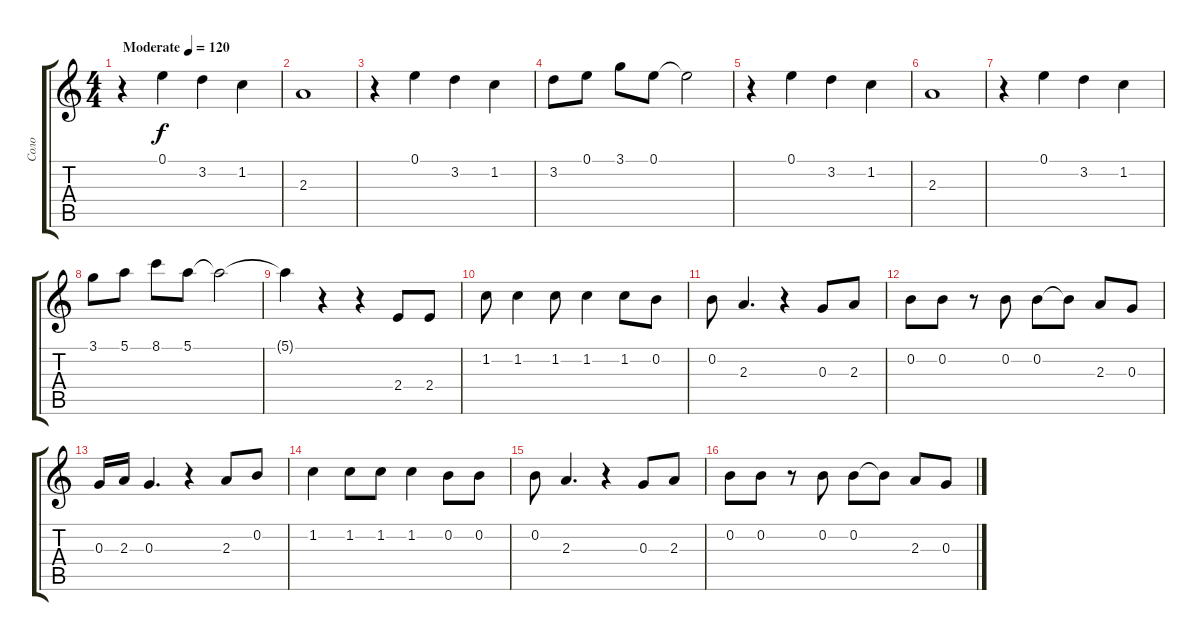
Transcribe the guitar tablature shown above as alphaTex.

\track ("Соло" "Соло") {instrument electricguitarclean}
\staff {score tabs}
\tuning (E4 B3 G3 D3 A2 E2) {hide}
\ts (4 4)
\tempo (120 "Moderate")
\clef g2
\ks c
r.4{dy f instrument electricguitarclean} 0.1.4 3.2.4 1.2.4 |
2.3.1 |
r.4 0.1.4 3.2.4 1.2.4 |
3.2.8 0.1.8 3.1.8 0.1.8 0.1{t}.2 |
r.4 0.1.4 3.2.4 1.2.4 |
2.3.1 |
r.4 0.1.4 3.2.4 1.2.4 |
3.1.8 5.1.8 8.1.8 5.1.8 5.1{t}.2 |
5.1{t}.4 r.4 r.4 2.4.8 2.4.8 |
1.2.8 1.2.4 1.2.8 1.2.4 1.2.8 0.2.8 |
0.2.8 2.3.4{d} r.4 0.3.8 2.3.8 |
0.2.8 0.2.8 r.8 0.2.8 0.2.8 0.2{t}.8 2.3.8 0.3.8 |
0.3.16 2.3.16 0.3.4{d} r.4 2.3.8 0.2.8 |
1.2.4 1.2.8 1.2.8 1.2.4 0.2.8 0.2.8 |
0.2.8 2.3.4{d} r.4 0.3.8 2.3.8 |
0.2.8 0.2.8 r.8 0.2.8 0.2.8 0.2{t}.8 2.3.8 0.3.8
